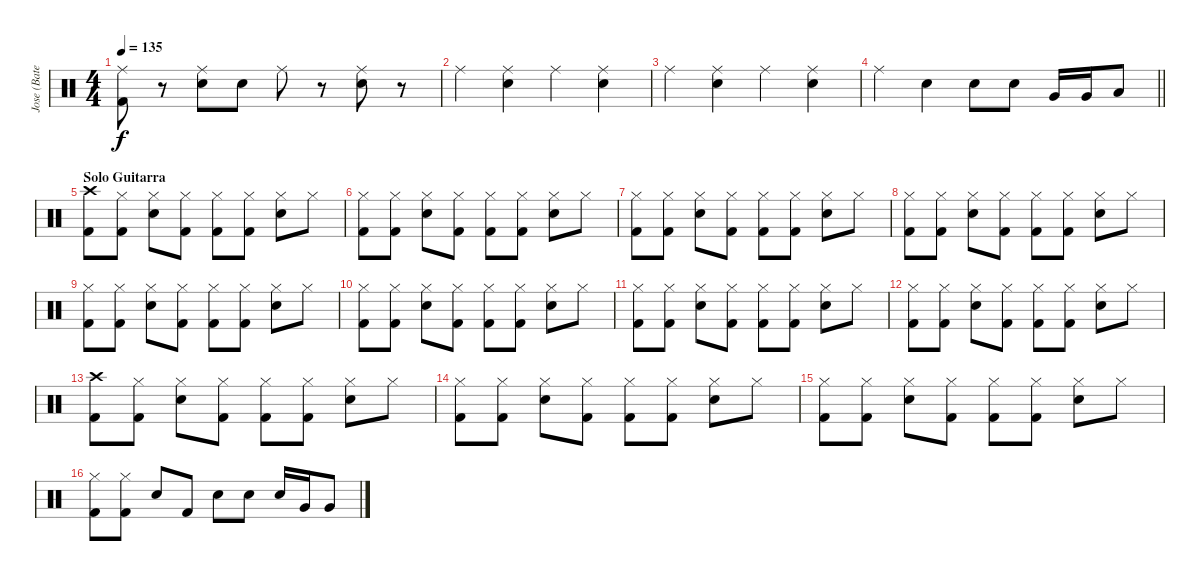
\track ("Jose (Bateria)" "Jose (Bate") {instrument percussion}
\staff {score}
\articulation defaults
\ts (4 4)
\tempo 135
\clef neutral
\ks c
("Ride (middle)" "Kick (hit) 2").8{dy f} r.8 ("Ride (middle)" "Snare (hit) 2").8 "Snare (hit) 2".8 "Ride (middle)".8 r.8 ("Ride (middle)" "Snare (hit) 2").8 r.8 |
"Ride (middle)".4 ("Ride (middle)" "Snare (hit) 2").4 "Ride (middle)".4 ("Ride (middle)" "Snare (hit) 2").4 |
"Ride (middle)".4 ("Ride (middle)" "Snare (hit) 2").4 "Ride (middle)".4 ("Ride (middle)" "Snare (hit) 2").4 |
\barLineRight lightlight "Ride (middle)".4 "Snare (hit) 2".4 "Snare (hit) 2".8 "Snare (hit) 2".8 "Very Low Tom (hit)".16 "Very Low Tom (hit)".16 "Low Floor Tom (hit)".8
|
\section ("" "Solo Guitarra")
("Crash high (hit)" "Kick (hit) 2").8 ("Hi-Hat (closed)" "Kick (hit) 2").8 ("Hi-Hat (closed)" "Snare (hit) 2").8 ("Hi-Hat (closed)" "Kick (hit) 2").8 ("Hi-Hat (closed)" "Kick (hit) 2").8 ("Hi-Hat (closed)" "Kick (hit) 2").8 ("Hi-Hat (closed)" "Snare (hit) 2").8 "Hi-Hat (closed)".8 |
("Hi-Hat (closed)" "Kick (hit) 2").8 ("Hi-Hat (closed)" "Kick (hit) 2").8 ("Hi-Hat (closed)" "Snare (hit) 2").8 ("Hi-Hat (closed)" "Kick (hit) 2").8 ("Hi-Hat (closed)" "Kick (hit) 2").8 ("Hi-Hat (closed)" "Kick (hit) 2").8 ("Hi-Hat (closed)" "Snare (hit) 2").8 "Hi-Hat (closed)".8 |
("Hi-Hat (closed)" "Kick (hit) 2").8 ("Hi-Hat (closed)" "Kick (hit) 2").8 ("Hi-Hat (closed)" "Snare (hit) 2").8 ("Hi-Hat (closed)" "Kick (hit) 2").8 ("Hi-Hat (closed)" "Kick (hit) 2").8 ("Hi-Hat (closed)" "Kick (hit) 2").8 ("Hi-Hat (closed)" "Snare (hit) 2").8 "Hi-Hat (closed)".8 |
("Hi-Hat (closed)" "Kick (hit) 2").8 ("Hi-Hat (closed)" "Kick (hit) 2").8 ("Hi-Hat (closed)" "Snare (hit) 2").8 ("Hi-Hat (closed)" "Kick (hit) 2").8 ("Hi-Hat (closed)" "Kick (hit) 2").8 ("Hi-Hat (closed)" "Kick (hit) 2").8 ("Hi-Hat (closed)" "Snare (hit) 2").8 "Hi-Hat (closed)".8 |
("Hi-Hat (closed)" "Kick (hit) 2").8 ("Hi-Hat (closed)" "Kick (hit) 2").8 ("Hi-Hat (closed)" "Snare (hit) 2").8 ("Hi-Hat (closed)" "Kick (hit) 2").8 ("Hi-Hat (closed)" "Kick (hit) 2").8 ("Hi-Hat (closed)" "Kick (hit) 2").8 ("Hi-Hat (closed)" "Snare (hit) 2").8 "Hi-Hat (closed)".8 |
("Hi-Hat (closed)" "Kick (hit) 2").8 ("Hi-Hat (closed)" "Kick (hit) 2").8 ("Hi-Hat (closed)" "Snare (hit) 2").8 ("Hi-Hat (closed)" "Kick (hit) 2").8 ("Hi-Hat (closed)" "Kick (hit) 2").8 ("Hi-Hat (closed)" "Kick (hit) 2").8 ("Hi-Hat (closed)" "Snare (hit) 2").8 "Hi-Hat (closed)".8 |
("Hi-Hat (closed)" "Kick (hit) 2").8 ("Hi-Hat (closed)" "Kick (hit) 2").8 ("Hi-Hat (closed)" "Snare (hit) 2").8 ("Hi-Hat (closed)" "Kick (hit) 2").8 ("Hi-Hat (closed)" "Kick (hit) 2").8 ("Hi-Hat (closed)" "Kick (hit) 2").8 ("Hi-Hat (closed)" "Snare (hit) 2").8 "Hi-Hat (closed)".8 |
("Hi-Hat (closed)" "Kick (hit) 2").8 ("Hi-Hat (closed)" "Kick (hit) 2").8 ("Hi-Hat (closed)" "Snare (hit) 2").8 ("Hi-Hat (closed)" "Kick (hit) 2").8 ("Hi-Hat (closed)" "Kick (hit) 2").8 ("Hi-Hat (closed)" "Kick (hit) 2").8 ("Hi-Hat (closed)" "Snare (hit) 2").8 "Hi-Hat (closed)".8 |
("Crash high (hit)" "Kick (hit) 2").8 ("Hi-Hat (closed)" "Kick (hit) 2").8 ("Hi-Hat (closed)" "Snare (hit) 2").8 ("Hi-Hat (closed)" "Kick (hit) 2").8 ("Hi-Hat (closed)" "Kick (hit) 2").8 ("Hi-Hat (closed)" "Kick (hit) 2").8 ("Hi-Hat (closed)" "Snare (hit) 2").8 "Hi-Hat (closed)".8 |
("Hi-Hat (closed)" "Kick (hit) 2").8 ("Hi-Hat (closed)" "Kick (hit) 2").8 ("Hi-Hat (closed)" "Snare (hit) 2").8 ("Hi-Hat (closed)" "Kick (hit) 2").8 ("Hi-Hat (closed)" "Kick (hit) 2").8 ("Hi-Hat (closed)" "Kick (hit) 2").8 ("Hi-Hat (closed)" "Snare (hit) 2").8 "Hi-Hat (closed)".8 |
("Hi-Hat (closed)" "Kick (hit) 2").8 ("Hi-Hat (closed)" "Kick (hit) 2").8 ("Hi-Hat (closed)" "Snare (hit) 2").8 ("Hi-Hat (closed)" "Kick (hit) 2").8 ("Hi-Hat (closed)" "Kick (hit) 2").8 ("Hi-Hat (closed)" "Kick (hit) 2").8 ("Hi-Hat (closed)" "Snare (hit) 2").8 "Hi-Hat (closed)".8 |
("Hi-Hat (closed)" "Kick (hit) 2").8 ("Hi-Hat (closed)" "Kick (hit) 2").8 "Snare (hit) 2".8 "Kick (hit) 2".8 "Snare (hit) 2".8 "Snare (hit) 2".8 "Snare (hit) 2".16 "Very Low Tom (hit)".16 "Very Low Tom (hit)".8
